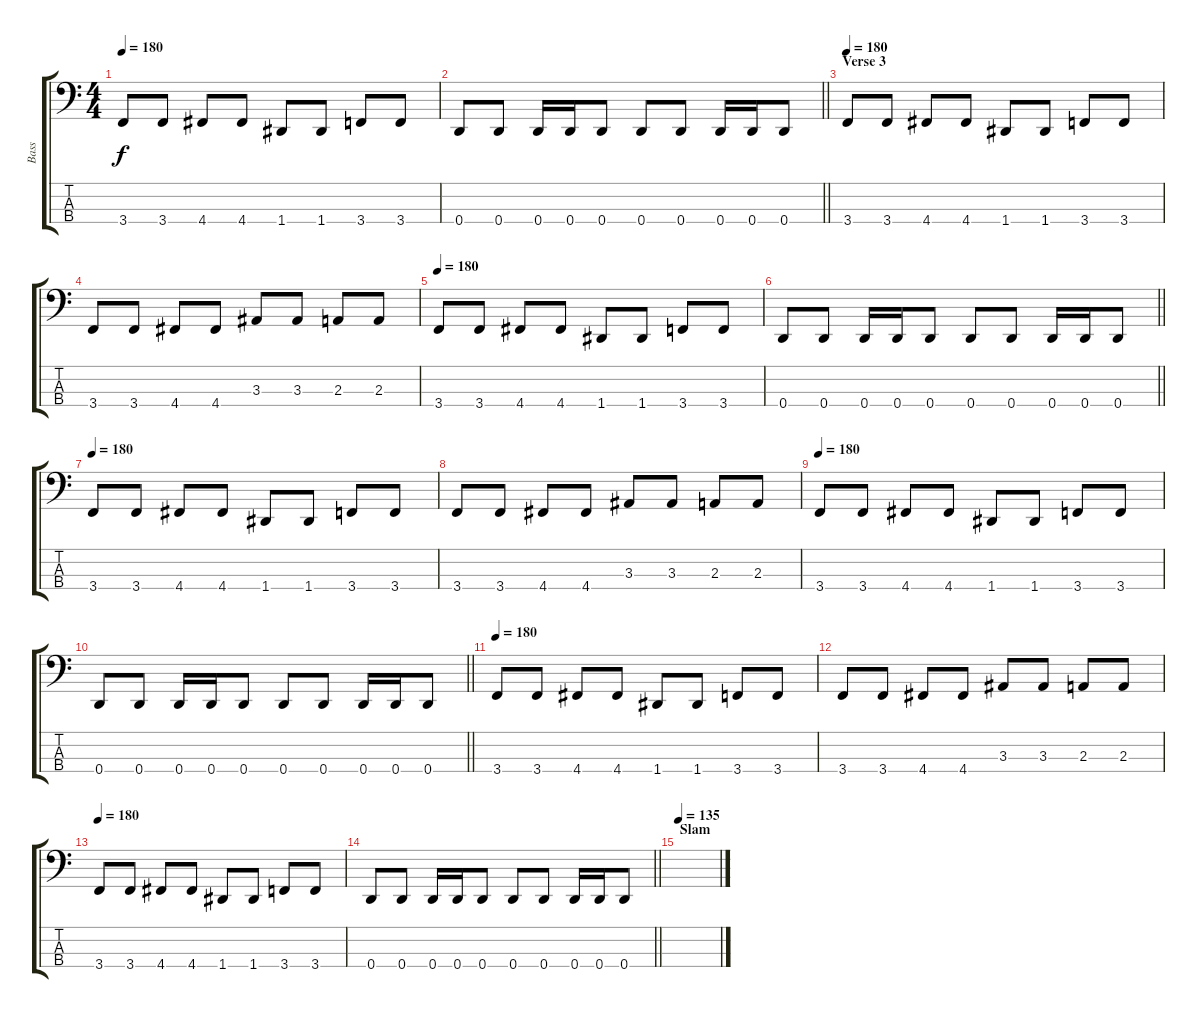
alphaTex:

\track ("Bass" "Bass") {instrument electricbassfinger}
\staff {score tabs}
\tuning (F2 C2 G1 D1) {hide}
\ts (4 4)
\tempo 180
\clef f4
\ks c
3.4.8{dy f} 3.4.8 4.4.8 4.4.8 1.4.8 1.4.8 3.4.8 3.4.8 |
\barLineRight lightlight
0.4.8 0.4.8 0.4.16 0.4.16 0.4.8 0.4.8 0.4.8 0.4.16 0.4.16 0.4.8 |
\section ("" "Verse 3")
\tempo 180
3.4.8 3.4.8 4.4.8 4.4.8 1.4.8 1.4.8 3.4.8 3.4.8 |
3.4.8 3.4.8 4.4.8 4.4.8 3.3.8 3.3.8 2.3.8 2.3.8 |
\tempo 180
3.4.8 3.4.8 4.4.8 4.4.8 1.4.8 1.4.8 3.4.8 3.4.8 |
\barLineRight lightlight
0.4.8 0.4.8 0.4.16 0.4.16 0.4.8 0.4.8 0.4.8 0.4.16 0.4.16 0.4.8 |
\tempo 180
3.4.8 3.4.8 4.4.8 4.4.8 1.4.8 1.4.8 3.4.8 3.4.8 |
3.4.8 3.4.8 4.4.8 4.4.8 3.3.8 3.3.8 2.3.8 2.3.8 |
\tempo 180
3.4.8 3.4.8 4.4.8 4.4.8 1.4.8 1.4.8 3.4.8 3.4.8 |
\barLineRight lightlight
0.4.8 0.4.8 0.4.16 0.4.16 0.4.8 0.4.8 0.4.8 0.4.16 0.4.16 0.4.8 |
\tempo 180
3.4.8 3.4.8 4.4.8 4.4.8 1.4.8 1.4.8 3.4.8 3.4.8 |
3.4.8 3.4.8 4.4.8 4.4.8 3.3.8 3.3.8 2.3.8 2.3.8 |
\tempo 180
3.4.8 3.4.8 4.4.8 4.4.8 1.4.8 1.4.8 3.4.8 3.4.8 |
\barLineRight lightlight
0.4.8 0.4.8 0.4.16 0.4.16 0.4.8 0.4.8 0.4.8 0.4.16 0.4.16 0.4.8 |
\section ("" "Slam")
\tempo 135
